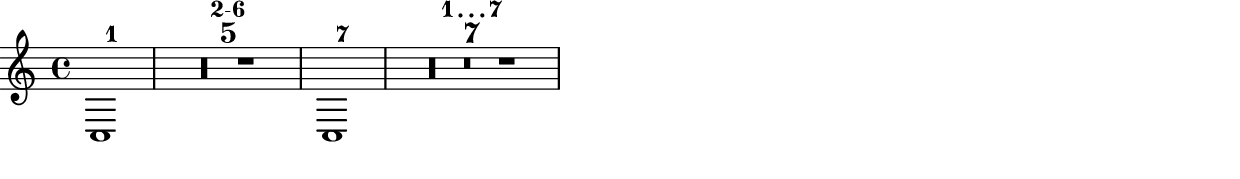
%% Generated by lilypond-book
%% Options: [exampleindent=10.16\mm,indent=0\mm,line-width=160\mm]
\include "lilypond-book-preamble.ly"


% ****************************************************************
% Start cut-&-pastable-section
% ****************************************************************

#(ly:set-option 'eps-box-padding 3.000000)



\paper {
  indent = 0\mm
  line-width = 160\mm
  % offset the left padding, also add 1mm as lilypond creates cropped
  % images with a little space on the right
  line-width = #(- line-width (* mm  3.000000) (* mm 1))
}

\layout {
  
}





% ****************************************************************
% ly snippet:
% ****************************************************************
\sourcefilename "/home/gub/NewGub/gub/target/linux-x86/src/lilypond-git.sv.gnu.org--lilypond.git-release-unstable/input/regression/measure-counter-compressed-mmrest.ly"
\sourcefileline 0
\version "2.23.3"

\header {
  texidoc = "When a measure counter extends over a compressed
multi-measure rest, it displays the full measure range.  By
default, the two measure numbers in the range are dash-separated;
this is configurable."
}

\new Staff \with {
  \consists Measure_counter_engraver
}
\compressMMRests {
  \startMeasureCount
  c1
  R1*5
  c1
  \stopMeasureCount
  \override Staff.MeasureCounter.number-range-separator = "…"
  \startMeasureCount
  R1*7
  \stopMeasureCount
}



% ****************************************************************
% end ly snippet
% ****************************************************************
